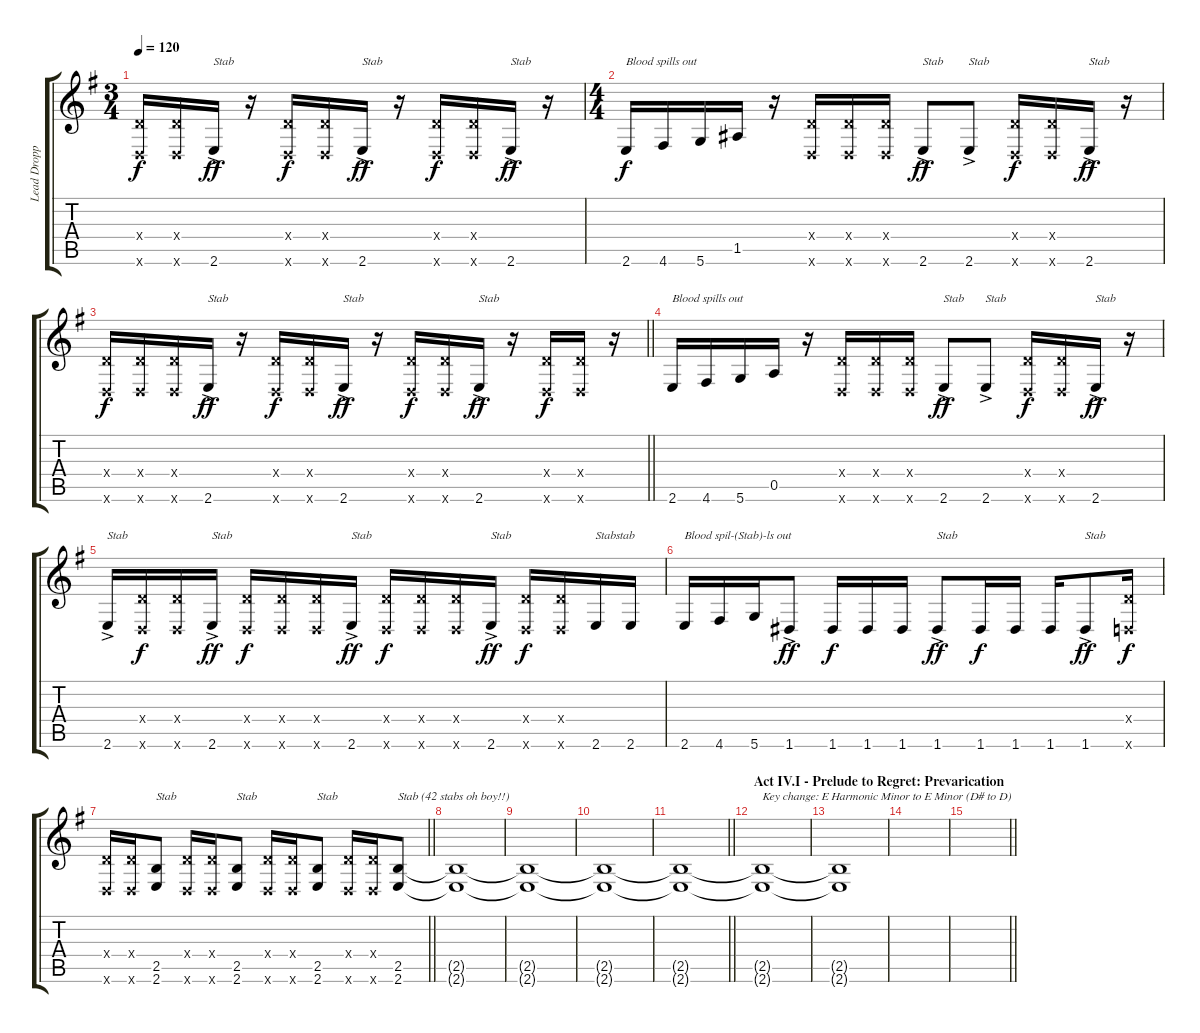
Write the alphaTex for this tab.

\track ("Lead Dropped D " "Lead Dropp") {instrument distortionguitar}
\staff {score tabs}
\tuning (E4 B3 G3 D3 A2 D2) {hide}
\ts (3 4)
\tempo 120
\clef g2
\ks eminor
(0.4{x} 0.6{x}).16{dy f} (0.4{x} 0.6{x}).16 2.6{ac}.16{txt "Stab" dy ff} r.16 (0.4{x} 0.6{x}).16{dy f} (0.4{x} 0.6{x}).16 2.6{ac}.16{txt "Stab" dy ff} r.16 (0.4{x} 0.6{x}).16{dy f} (0.4{x} 0.6{x}).16 2.6{ac}.16{txt "Stab" dy ff} r.16 |
\ts (4 4)
2.6.16{txt "Blood spills out" dy f} 4.6.16 5.6.16 1.5.16 r.16 (0.4{x} 0.6{x}).16 (0.4{x} 0.6{x}).16 (0.4{x} 0.6{x}).16 2.6{ac}.8{txt "Stab" dy ff} 2.6{ac}.8{txt "Stab"} (0.4{x} 0.6{x}).16{dy f} (0.4{x} 0.6{x}).16 2.6{ac}.16{txt "Stab" dy ff} r.16 |
\barLineRight lightlight
(0.4{x} 0.6{x}).16{dy f} (0.4{x} 0.6{x}).16 (0.4{x} 0.6{x}).16 2.6{ac}.16{txt "Stab" dy ff} r.16 (0.4{x} 0.6{x}).16{dy f} (0.4{x} 0.6{x}).16 2.6{ac}.16{txt "Stab" dy ff} r.16 (0.4{x} 0.6{x}).16{dy f} (0.4{x} 0.6{x}).16 2.6{ac}.16{txt "Stab" dy ff} r.16 (0.4{x} 0.6{x}).16{dy f} (0.4{x} 0.6{x}).16 r.16 |
2.6.16{txt "Blood spills out"} 4.6.16 5.6.16 0.5.16 r.16 (0.4{x} 0.6{x}).16 (0.4{x} 0.6{x}).16 (0.4{x} 0.6{x}).16 2.6{ac}.8{txt "Stab" dy ff} 2.6{ac}.8{txt "Stab"} (0.4{x} 0.6{x}).16{dy f} (0.4{x} 0.6{x}).16 2.6{ac}.16{txt "Stab" dy ff} r.16 |
2.6{ac}.16{txt "Stab"} (0.4{x} 0.6{x}).16{dy f} (0.4{x} 0.6{x}).16 2.6{ac}.16{txt "Stab" dy ff} (0.4{x} 0.6{x}).16{dy f} (0.4{x} 0.6{x}).16 (0.4{x} 0.6{x}).16 2.6{ac}.16{txt "Stab" dy ff} (0.4{x} 0.6{x}).16{dy f} (0.4{x} 0.6{x}).16 (0.4{x} 0.6{x}).16 2.6{ac}.16{txt "Stab" dy ff} (0.4{x} 0.6{x}).16{dy f} (0.4{x} 0.6{x}).16 2.6.16{txt "Stabstab"} 2.6.16 |
2.6.16{txt "Blood spil-(Stab)-ls out"} 4.6.16 5.6.16 1.6{ac}.8{dy ff} 1.6.16{dy f} 1.6.16 1.6.16 1.6{ac}.8{txt "Stab" dy ff} 1.6.16{dy f} 1.6.16 1.6.16 1.6{ac}.8{txt "Stab" dy ff} (0.4{x} 0.6{x}).16{dy f} |
\barLineRight lightlight
(0.4{x} 0.6{x}).16 (0.4{x} 0.6{x}).16 (2.5 2.6).8{txt "Stab"} (0.4{x} 0.6{x}).16 (0.4{x} 0.6{x}).16 (2.5 2.6).8{txt "Stab"} (0.4{x} 0.6{x}).16 (0.4{x} 0.6{x}).16 (2.5 2.6).8{txt "Stab"} (0.4{x} 0.6{x}).16 (0.4{x} 0.6{x}).16 (2.5 2.6).8{txt "Stab (42 stabs oh boy!!)"} |
\section ("" "")
(2.5{t} 2.6{t}).1 |
(2.5{t} 2.6{t}).1 |
(2.5{t} 2.6{t}).1{volume 0} |
\barLineRight lightlight
(2.5{t} 2.6{t}).1 |
\section ("" "Act IV.I - Prelude to Regret: Prevarication")
(2.5{t} 2.6{t}).1{txt "Key change: E Harmonic Minor to E Minor (D# to D)"} |
(2.5{t} 2.6{t}).1 |
|
\barLineRight lightlight
